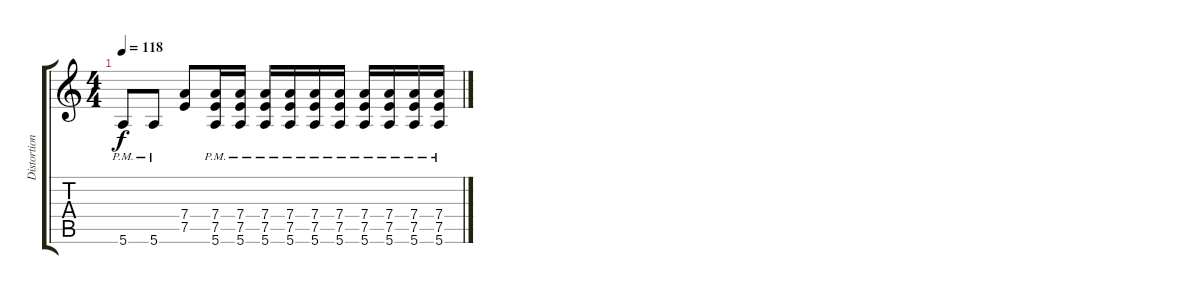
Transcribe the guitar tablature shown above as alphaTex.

\track ("Distortion Guitar 2" "Distortion") {instrument distortionguitar}
\staff {score tabs}
\tuning (E4 B3 G3 D3 A2 E2) {hide}
\ts (4 4)
\tempo 118
\clef g2
\ks c
5.6{pm}.8{dy f volume 1} 5.6{pm}.8 (7.4 7.5).8 (7.4{pm} 7.5{pm} 5.6{pm}).16 (7.4{pm} 7.5{pm} 5.6{pm}).16 (7.4{pm} 7.5{pm} 5.6{pm}).16 (7.4{pm} 7.5{pm} 5.6{pm}).16 (7.4{pm} 7.5{pm} 5.6{pm}).16 (7.4{pm} 7.5{pm} 5.6{pm}).16 (7.4{pm} 7.5{pm} 5.6{pm}).16 (7.4{pm} 7.5{pm} 5.6{pm}).16 (7.4{pm} 7.5{pm} 5.6{pm}).16 (7.4{pm} 7.5{pm} 5.6{pm}).16
